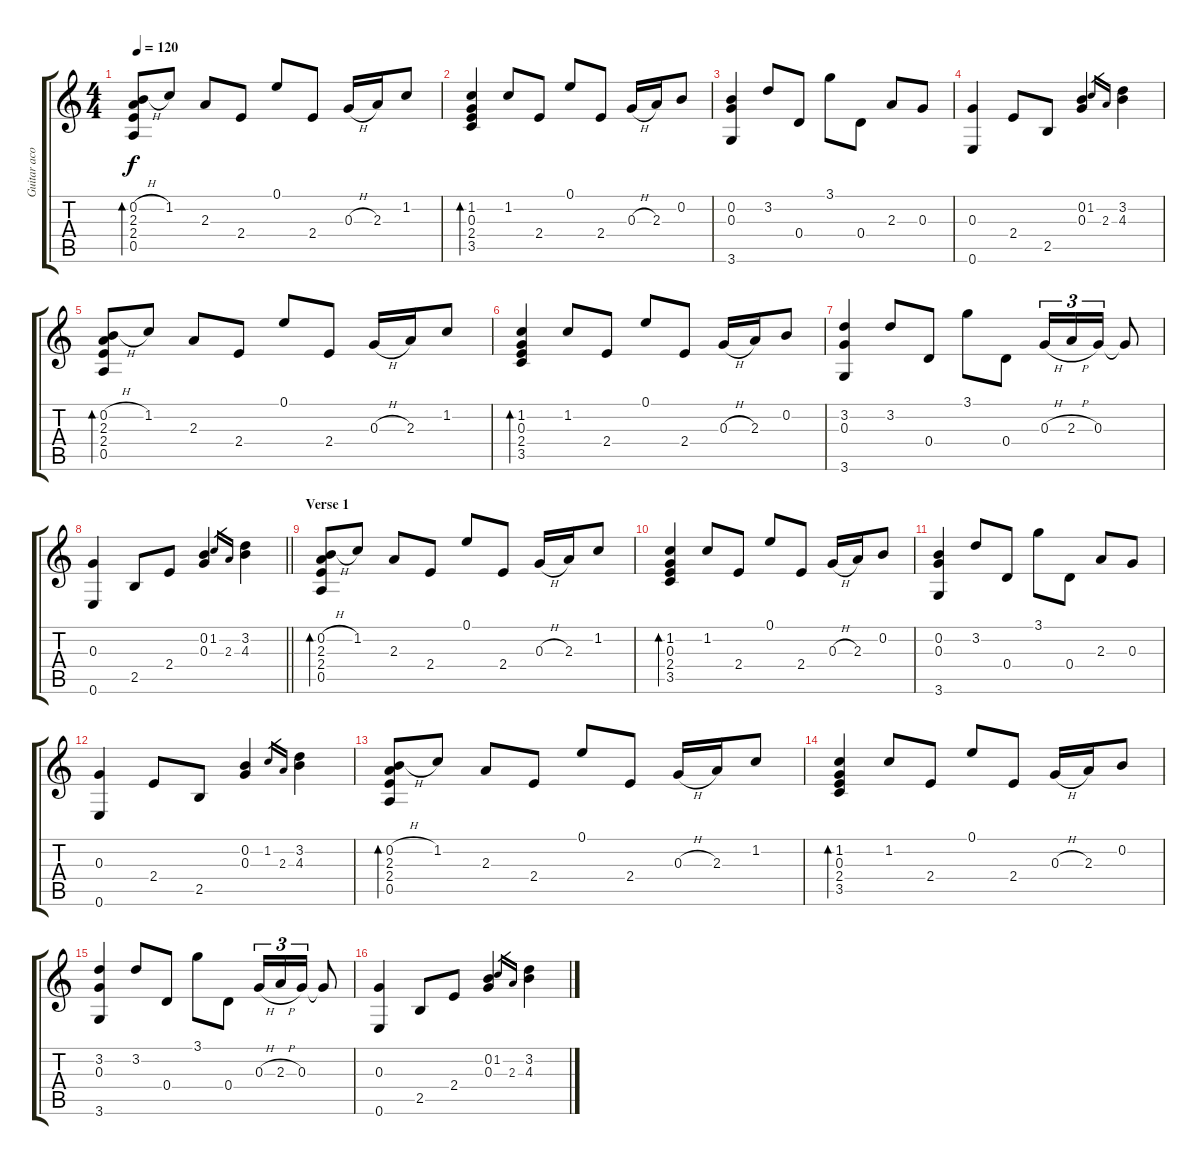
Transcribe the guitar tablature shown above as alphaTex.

\track ("Guitar acoustic 2" "Guitar aco") {instrument acousticguitarsteel}
\staff {score tabs}
\tuning (E4 B3 G3 D3 A2 E2) {hide}
\ts (4 4)
\tempo 120
\clef g2
\ks c
(0.2{h} 2.3 2.4 0.5).8{bd 60 dy f} 1.2.8 2.3.8 2.4.8 0.1.8 2.4.8 0.3{h}.16 2.3.16 1.2.8 |
(1.2 0.3 2.4 3.5).4{bd 120} 1.2.8 2.4.8 0.1.8 2.4.8 0.3{h}.16 2.3.16 0.2.8 |
(0.2 0.3 3.6).4 3.2.8 0.4.8 3.1.8 0.4.8 2.3.8 0.3.8 |
(0.3 0.6).4 2.4.8 2.5.8 (0.2 0.3).4 1.2.16{gr} 2.3.16{gr} (3.2 4.3).4 |
(0.2{h} 2.3 2.4 0.5).8{bd 120} 1.2.8 2.3.8 2.4.8 0.1.8 2.4.8 0.3{h}.16 2.3.16 1.2.8 |
(1.2 0.3 2.4 3.5).4{bd 120} 1.2.8 2.4.8 0.1.8 2.4.8 0.3{h}.16 2.3.16 0.2.8 |
(3.2 0.3 3.6).4 3.2.8 0.4.8 3.1.8 0.4.8 0.3{h}.16{tu (3 2)} 2.3{h}.16{tu (3 2)} 0.3.16{tu (3 2)} 0.3{t}.8 |
\barLineRight lightlight
(0.3 0.6).4 2.5.8 2.4.8 (0.2 0.3).4 1.2.16{gr} 2.3.16{gr} (3.2 4.3).4 |
\section ("" "Verse 1")
\ks aminor
(0.2{h} 2.3 2.4 0.5).8{bd 120} 1.2.8 2.3.8 2.4.8 0.1.8 2.4.8 0.3{h}.16 2.3.16 1.2.8 |
(1.2 0.3 2.4 3.5).4{bd 120} 1.2.8 2.4.8 0.1.8 2.4.8 0.3{h}.16 2.3.16 0.2.8 |
(0.2 0.3 3.6).4 3.2.8 0.4.8 3.1.8 0.4.8 2.3.8 0.3.8 |
(0.3 0.6).4 2.4.8 2.5.8 (0.2 0.3).4 1.2.16{gr} 2.3.16{gr} (3.2 4.3).4 |
(0.2{h} 2.3 2.4 0.5).8{bd 120} 1.2.8 2.3.8 2.4.8 0.1.8 2.4.8 0.3{h}.16 2.3.16 1.2.8 |
(1.2 0.3 2.4 3.5).4{bd 120} 1.2.8 2.4.8 0.1.8 2.4.8 0.3{h}.16 2.3.16 0.2.8 |
(3.2 0.3 3.6).4 3.2.8 0.4.8 3.1.8 0.4.8 0.3{h}.16{tu (3 2)} 2.3{h}.16{tu (3 2)} 0.3.16{tu (3 2)} 0.3{t}.8 |
(0.3 0.6).4 2.5.8 2.4.8 (0.2 0.3).4 1.2.16{gr} 2.3.16{gr} (3.2 4.3).4
